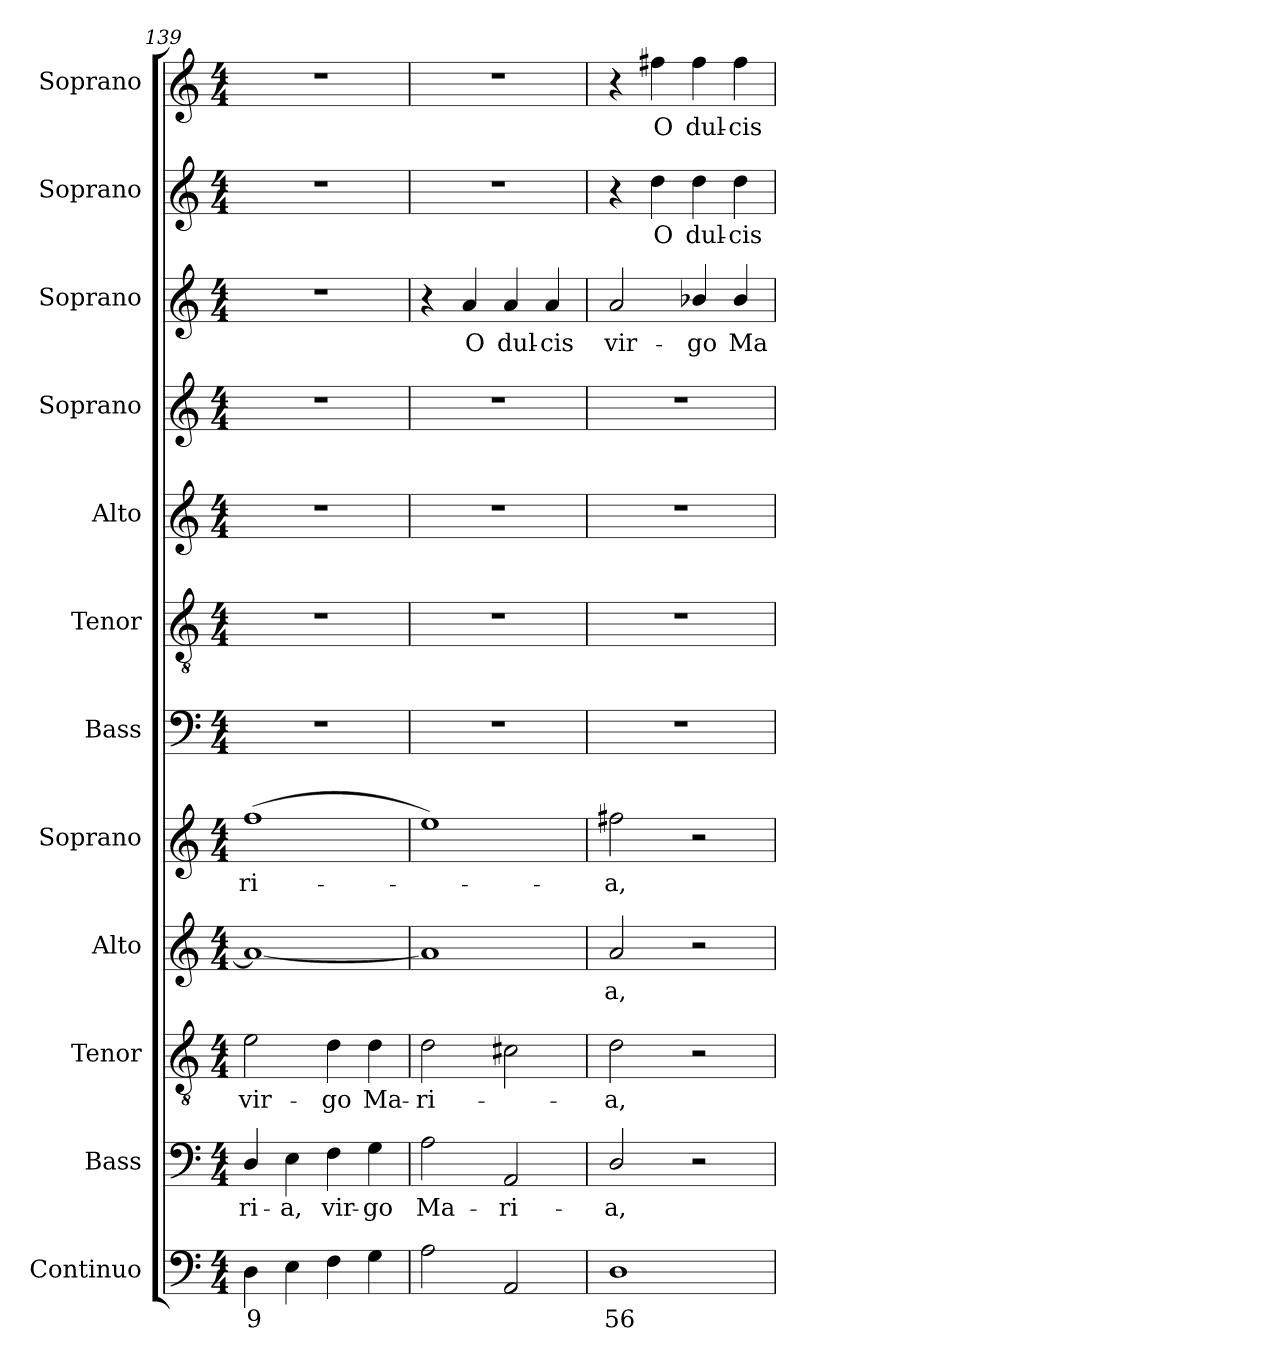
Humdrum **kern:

**kern	**text	**kern	**text	**kern	**text	**kern	**text	**kern	**text	**kern	**kern	**kern	**kern	**kern	**text	**kern	**text	**kern	**text
*part12	*part12	*part11	*part11	*part10	*part10	*part9	*part9	*part8	*part8	*part7	*part6	*part5	*part4	*part3	*part3	*part2	*part2	*part1	*part1
*staff12	*staff12	*staff11	*staff11	*staff10	*staff10	*staff9	*staff9	*staff8	*staff8	*staff7	*staff6	*staff5	*staff4	*staff3	*staff3	*staff2	*staff2	*staff1	*staff1
*I"Continuo	*	*I"Bass	*	*I"Tenor	*	*I"Alto	*	*I"Soprano	*	*I"Bass	*I"Tenor	*I"Alto	*I"Soprano	*I"Soprano	*	*I"Soprano	*	*I"Soprano	*
*I'Cont.	*	*I'B.	*	*I'T.	*	*I'A.	*	*I'S.	*	*I'B.	*I'T.	*I'A.	*I'S.	*I'S.	*	*I'S.	*	*I'S.	*
*clefF4	*	*clefF4	*	*clefGv2	*	*clefG2	*	*clefG2	*	*clefF4	*clefGv2	*clefG2	*clefG2	*clefG2	*	*clefG2	*	*clefG2	*
*	*	*	*	*ITrd7c12	*	*	*	*	*	*	*ITrd7c12	*	*	*	*	*	*	*	*
*k[]	*	*k[]	*	*k[]	*	*k[]	*	*k[]	*	*k[]	*k[]	*k[]	*k[]	*k[]	*	*k[]	*	*k[]	*
*C:	*	*C:	*	*C:	*	*C:	*	*C:	*	*C:	*C:	*C:	*C:	*C:	*	*C:	*	*C:	*
*M4/4	*	*M4/4	*	*M4/4	*	*M4/4	*	*M4/4	*	*M4/4	*M4/4	*M4/4	*M4/4	*M4/4	*	*M4/4	*	*M4/4	*
=139	=139	=139	=139	=139	=139	=139	=139	=139	=139	=139	=139	=139	=139	=139	=139	=139	=139	=139	=139
!	!LO:LY:b:color=#000000	!	!	!	!	!	!	!	!	!	!	!	!	!	!	!	!	!	!
!	!	!	!LO:LY:b:color=#000000	!	!	!	!	!	!	!	!	!	!	!	!	!	!	!	!
!	!	!	!	!	!LO:LY:b:color=#000000	!	!	!	!	!	!	!	!	!	!	!	!	!	!
!	!	!	!	!	!	!	!	!	!LO:LY:b:color=#000000	!	!	!	!	!	!	!	!	!	!
4Di\	9	4Di/	-ri-	2Ei\	vir-	1ai_<	.	(1ffi	-ri-	1r	1r	1r	1r	1r	.	1r	.	1r	.
!	!	!	!LO:LY:b:color=#000000	!	!	!	!	!	!	!	!	!	!	!	!	!	!	!	!
4Ei\	.	4Ei\	-a,	.	.	.	.	.	.	.	.	.	.	.	.	.	.	.	.
!	!	!	!LO:LY:b:color=#000000	!	!	!	!	!	!	!	!	!	!	!	!	!	!	!	!
!	!	!	!	!	!LO:LY:b:color=#000000	!	!	!	!	!	!	!	!	!	!	!	!	!	!
4Fi\	.	4Fi\	vir-	4Di\	-go	.	.	.	.	.	.	.	.	.	.	.	.	.	.
!	!	!	!LO:LY:b:color=#000000	!	!	!	!	!	!	!	!	!	!	!	!	!	!	!	!
!	!	!	!	!	!LO:LY:b:color=#000000	!	!	!	!	!	!	!	!	!	!	!	!	!	!
4Gi\	.	4Gi\	-go	4Di\	Ma-	.	.	.	.	.	.	.	.	.	.	.	.	.	.
=140	=140	=140	=140	=140	=140	=140	=140	=140	=140	=140	=140	=140	=140	=140	=140	=140	=140	=140	=140
!	!	!	!LO:LY:b:color=#000000	!	!	!	!	!	!	!	!	!	!	!	!	!	!	!	!
!	!	!	!	!	!LO:LY:b:color=#000000	!	!	!	!	!	!	!	!	!	!	!	!	!	!
2Ai\	.	2Ai\	Ma-	2Di\	-ri-	1ai]	.	1eei)	.	1r	1r	1r	1r	4r	.	1r	.	1r	.
!	!	!	!	!	!	!	!	!	!	!	!	!	!	!	!LO:LY:b:color=#000000	!	!	!	!
.	.	.	.	.	.	.	.	.	.	.	.	.	.	4ai/	O	.	.	.	.
!	!	!	!LO:LY:b:color=#000000	!	!	!	!	!	!	!	!	!	!	!	!	!	!	!	!
!	!	!	!	!	!	!	!	!	!	!	!	!	!	!	!LO:LY:b:color=#000000	!	!	!	!
2AAi/	.	2AAi/	-ri-	2C#Xi\	.	.	.	.	.	.	.	.	.	4ai/	dul-	.	.	.	.
!	!	!	!	!	!	!	!	!	!	!	!	!	!	!	!LO:LY:b:color=#000000	!	!	!	!
.	.	.	.	.	.	.	.	.	.	.	.	.	.	4ai/	-cis	.	.	.	.
!!LO:PB:g=z
=141	=141	=141	=141	=141	=141	=141	=141	=141	=141	=141	=141	=141	=141	=141	=141	=141	=141	=141	=141
!	!LO:LY:b:color=#000000	!	!	!	!	!	!	!	!	!	!	!	!	!	!	!	!	!	!
!	!	!	!LO:LY:b:color=#000000	!	!	!	!	!	!	!	!	!	!	!	!	!	!	!	!
!	!	!	!	!	!LO:LY:b:color=#000000	!	!	!	!	!	!	!	!	!	!	!	!	!	!
!	!	!	!	!	!	!	!LO:LY:b:color=#000000	!	!	!	!	!	!	!	!	!	!	!	!
!	!	!	!	!	!	!	!	!	!LO:LY:b:color=#000000	!	!	!	!	!	!	!	!	!	!
!	!	!	!	!	!	!	!	!	!	!	!	!	!	!	!LO:LY:b:color=#000000	!	!	!	!
1Di	56	2Di/	-a,	2Di\	-a,	2ai/	-a,	2ff#Xi\	-a,	1r	1r	1r	1r	2ai/	vir-	4r	.	4r	.
!	!	!	!	!	!	!	!	!	!	!	!	!	!	!	!	!	!LO:LY:b:color=#000000	!	!
!	!	!	!	!	!	!	!	!	!	!	!	!	!	!	!	!	!	!	!LO:LY:b:color=#000000
.	.	.	.	.	.	.	.	.	.	.	.	.	.	.	.	4ddi\	O	4ff#Xi\	O
!	!	!	!	!	!	!	!	!	!	!	!	!	!	!	!LO:LY:b:color=#000000	!	!	!	!
!	!	!	!	!	!	!	!	!	!	!	!	!	!	!	!	!	!LO:LY:b:color=#000000	!	!
!	!	!	!	!	!	!	!	!	!	!	!	!	!	!	!	!	!	!	!LO:LY:b:color=#000000
.	.	2r	.	2r	.	2r	.	2r	.	.	.	.	.	4b-Xi/	-go	4ddi\	dul-	4ff#i\	dul-
!	!	!	!	!	!	!	!	!	!	!	!	!	!	!	!LO:LY:b:color=#000000	!	!	!	!
!	!	!	!	!	!	!	!	!	!	!	!	!	!	!	!	!	!LO:LY:b:color=#000000	!	!
!	!	!	!	!	!	!	!	!	!	!	!	!	!	!	!	!	!	!	!LO:LY:b:color=#000000
.	.	.	.	.	.	.	.	.	.	.	.	.	.	4b-i/	Ma-	4ddi\	-cis	4ff#i\	-cis
=	=	=	=	=	=	=	=	=	=	=	=	=	=	=	=	=	=	=	=
*-	*-	*-	*-	*-	*-	*-	*-	*-	*-	*-	*-	*-	*-	*-	*-	*-	*-	*-	*-
